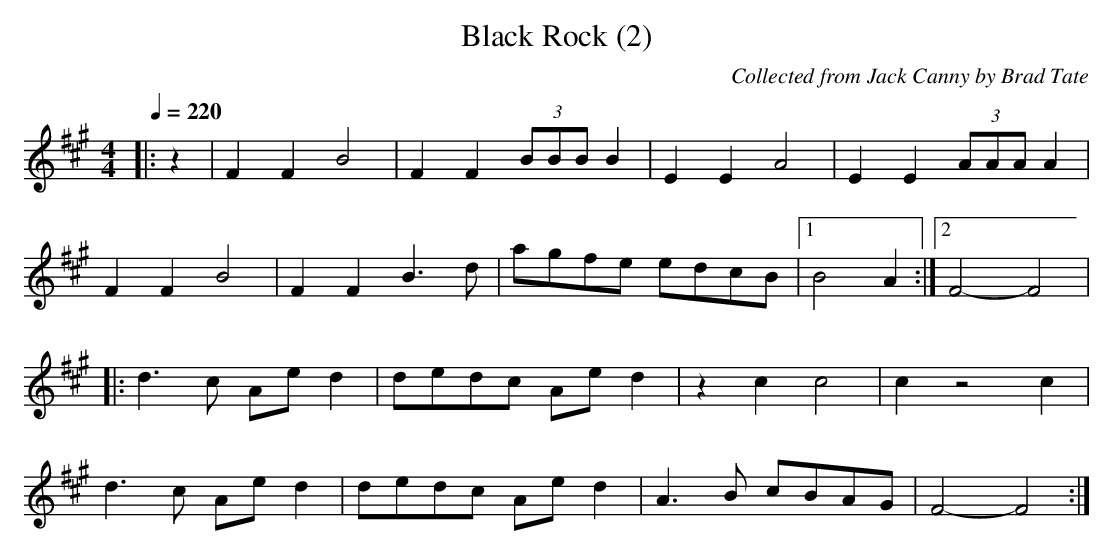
X:1
T:Black Rock (2)
M:4/4
L:1/4
Q:220
C:Collected from Jack Canny by Brad Tate
K:A
|:z|FFB2|FF(3B/B/B/ B|EEA2|EE(3A/A/A/ A|
FFB2|FFB>d|a/g/f/e/ e/d/c/B/|1B2A:|2F2-F2|
|:d>c A/e/d|d/e/d/c/ A/e/d|zcc2|cz2c|
d>c A/e/d|d/e/d/c/ A/e/d|A>B c/B/A/G/|F2-F2:|
